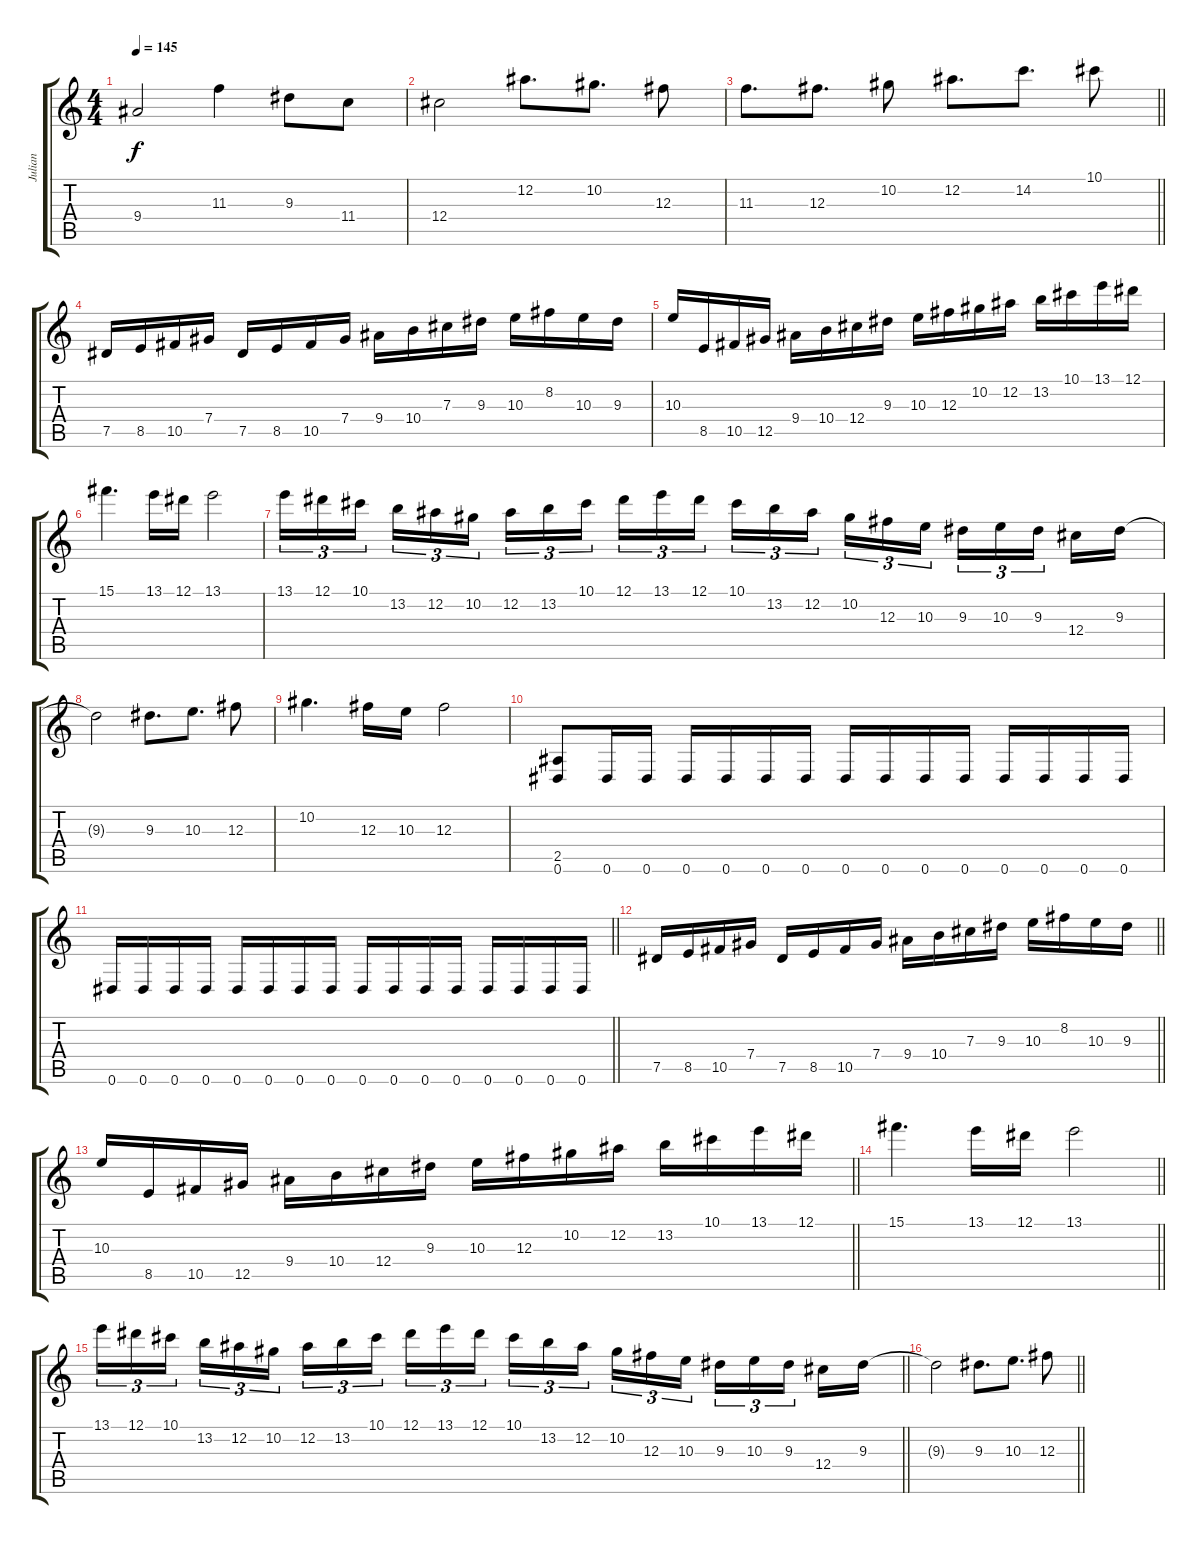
\track ("Julian" "Julian") {instrument distortionguitar}
\staff {score tabs}
\tuning (Eb4 Bb3 Gb3 Db3 Ab2 Eb2) {hide}
\ts (4 4)
\tempo 145
\clef g2
\ks c
9.4.2{dy f} 11.3.4 9.3.8 11.4.8 |
12.4.2 12.2.8{d} 10.2.8{d} 12.3.8 |
\barLineRight lightlight
11.3.8{d} 12.3.8{d} 10.2.8 12.2.8{d} 14.2.8{d} 10.1.8 |
\section ("" "")
7.5.16 8.5.16 10.5.16 7.4.16 7.5.16 8.5.16 10.5.16 7.4.16 9.4.16 10.4.16 7.3.16 9.3.16 10.3.16 8.2.16 10.3.16 9.3.16 |
10.3.16 8.5.16 10.5.16 12.5.16 9.4.16 10.4.16 12.4.16 9.3.16 10.3.16 12.3.16 10.2.16 12.2.16 13.2.16 10.1.16 13.1.16 12.1.16 |
15.1.4{d} 13.1.16 12.1.16 13.1.2 |
13.1.16{tu (3 2)} 12.1.16{tu (3 2)} 10.1.16{tu (3 2) beam splitsecondary} 13.2.16{tu (3 2)} 12.2.16{tu (3 2)} 10.2.16{tu (3 2)} 12.2.16{tu (3 2)} 13.2.16{tu (3 2)} 10.1.16{tu (3 2) beam splitsecondary} 12.1.16{tu (3 2)} 13.1.16{tu (3 2)} 12.1.16{tu (3 2)} 10.1.16{tu (3 2)} 13.2.16{tu (3 2)} 12.2.16{tu (3 2) beam splitsecondary} 10.2.16{tu (3 2)} 12.3.16{tu (3 2)} 10.3.16{tu (3 2)} 9.3.16{tu (3 2)} 10.3.16{tu (3 2)} 9.3.16{tu (3 2) beam splitsecondary} 12.4.16 9.3.16 |
9.3{t}.2 9.3.8{d} 10.3.8{d} 12.3.8 |
10.2.4{d} 12.3.16 10.3.16 12.3.2 |
(2.5 0.6).8 0.6.16 0.6.16 0.6.16 0.6.16 0.6.16 0.6.16 0.6.16 0.6.16 0.6.16 0.6.16 0.6.16 0.6.16 0.6.16 0.6.16 |
\barLineRight lightlight
0.6.16 0.6.16 0.6.16 0.6.16 0.6.16 0.6.16 0.6.16 0.6.16 0.6.16 0.6.16 0.6.16 0.6.16 0.6.16 0.6.16 0.6.16 0.6.16 |
\section ("" "")
\barLineRight lightlight
7.5.16 8.5.16 10.5.16 7.4.16 7.5.16 8.5.16 10.5.16 7.4.16 9.4.16 10.4.16 7.3.16 9.3.16 10.3.16 8.2.16 10.3.16 9.3.16 |
\barLineRight lightlight
10.3.16 8.5.16 10.5.16 12.5.16 9.4.16 10.4.16 12.4.16 9.3.16 10.3.16 12.3.16 10.2.16 12.2.16 13.2.16 10.1.16 13.1.16 12.1.16 |
\barLineRight lightlight
15.1.4{d} 13.1.16 12.1.16 13.1.2 |
\barLineRight lightlight
13.1.16{tu (3 2)} 12.1.16{tu (3 2)} 10.1.16{tu (3 2) beam splitsecondary} 13.2.16{tu (3 2)} 12.2.16{tu (3 2)} 10.2.16{tu (3 2)} 12.2.16{tu (3 2)} 13.2.16{tu (3 2)} 10.1.16{tu (3 2) beam splitsecondary} 12.1.16{tu (3 2)} 13.1.16{tu (3 2)} 12.1.16{tu (3 2)} 10.1.16{tu (3 2)} 13.2.16{tu (3 2)} 12.2.16{tu (3 2) beam splitsecondary} 10.2.16{tu (3 2)} 12.3.16{tu (3 2)} 10.3.16{tu (3 2)} 9.3.16{tu (3 2)} 10.3.16{tu (3 2)} 9.3.16{tu (3 2) beam splitsecondary} 12.4.16 9.3.16 |
\barLineRight lightlight
9.3{t}.2 9.3.8{d} 10.3.8{d} 12.3.8
